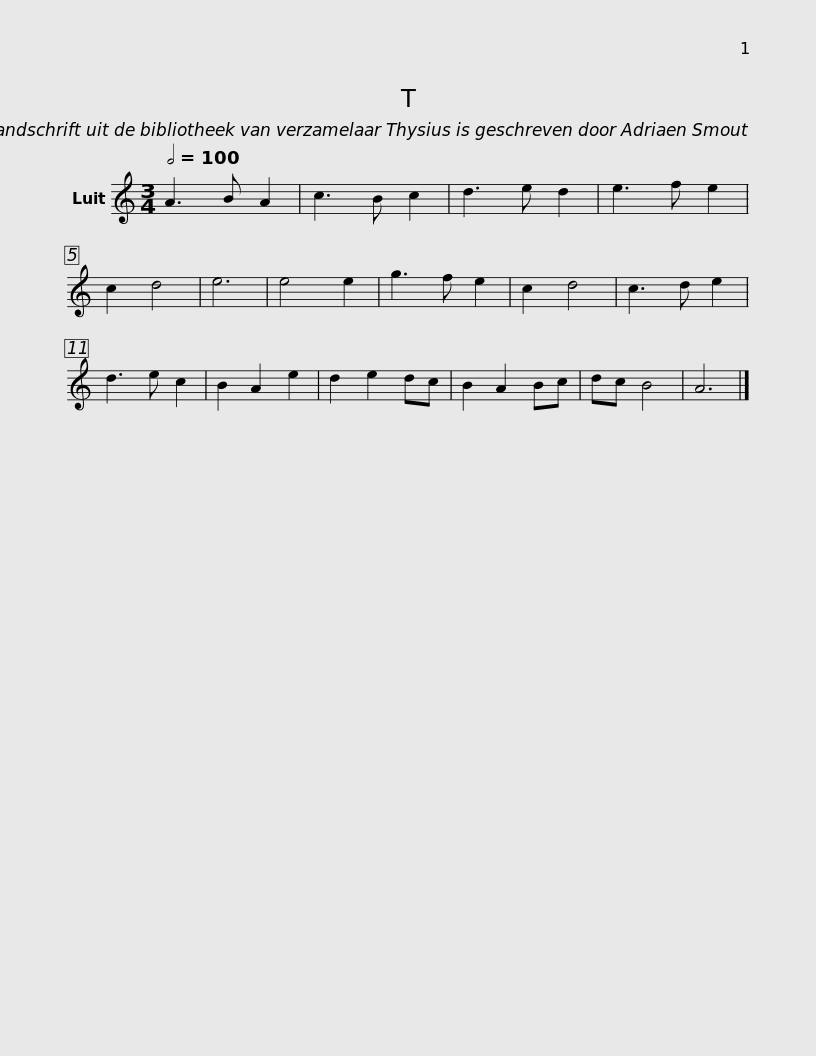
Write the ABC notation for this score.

X:1
L:1/8
Q:1/2=100
M:3/4
I:linebreak $
K:C
V:1 treble
V:1
 A3 B A2 | c3 B c2 | d3 e d2 | e3 f e2 | c2 d4 | %5
 e6 |$ e4 e2 | g3 f e2 | c2 d4 | c3 d e2 | %10
 d3 e c2 |$ B2 A2 e2 | d2 e2 dc | B2 A2 Bc | dc B4 | %15
 A6 |] %16
